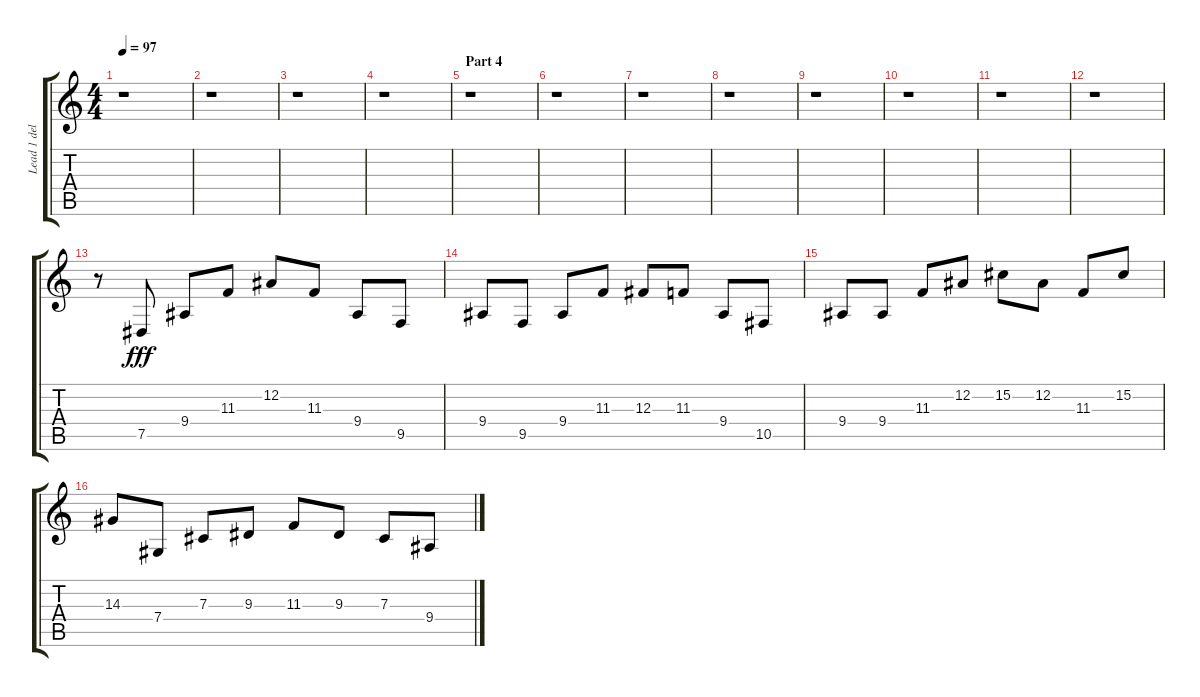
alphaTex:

\track ("Lead 1 delay" "Lead 1 del") {instrument lead2sawtooth}
\staff {score tabs}
\tuning (Eb4 Bb3 Gb3 Db3 Ab2 Eb2) {hide}
\ts (4 4)
\tempo 97
\clef g2
\ks c
r.1{dy fff} |
r.1 |
r.1 |
r.1 |
\section ("" "Part 4")
r.1 |
r.1 |
r.1 |
r.1 |
r.1 |
r.1 |
r.1 |
r.1 |
r.8 7.5.8 9.4.8 11.3.8 12.2.8 11.3.8 9.4.8 9.5.8 |
9.4.8 9.5.8 9.4.8 11.3.8 12.3.8 11.3.8 9.4.8 10.5.8 |
9.4.8 9.4.8 11.3.8 12.2.8 15.2.8 12.2.8 11.3.8 15.2.8 |
14.3.8 7.4.8 7.3.8 9.3.8 11.3.8 9.3.8 7.3.8 9.4.8
